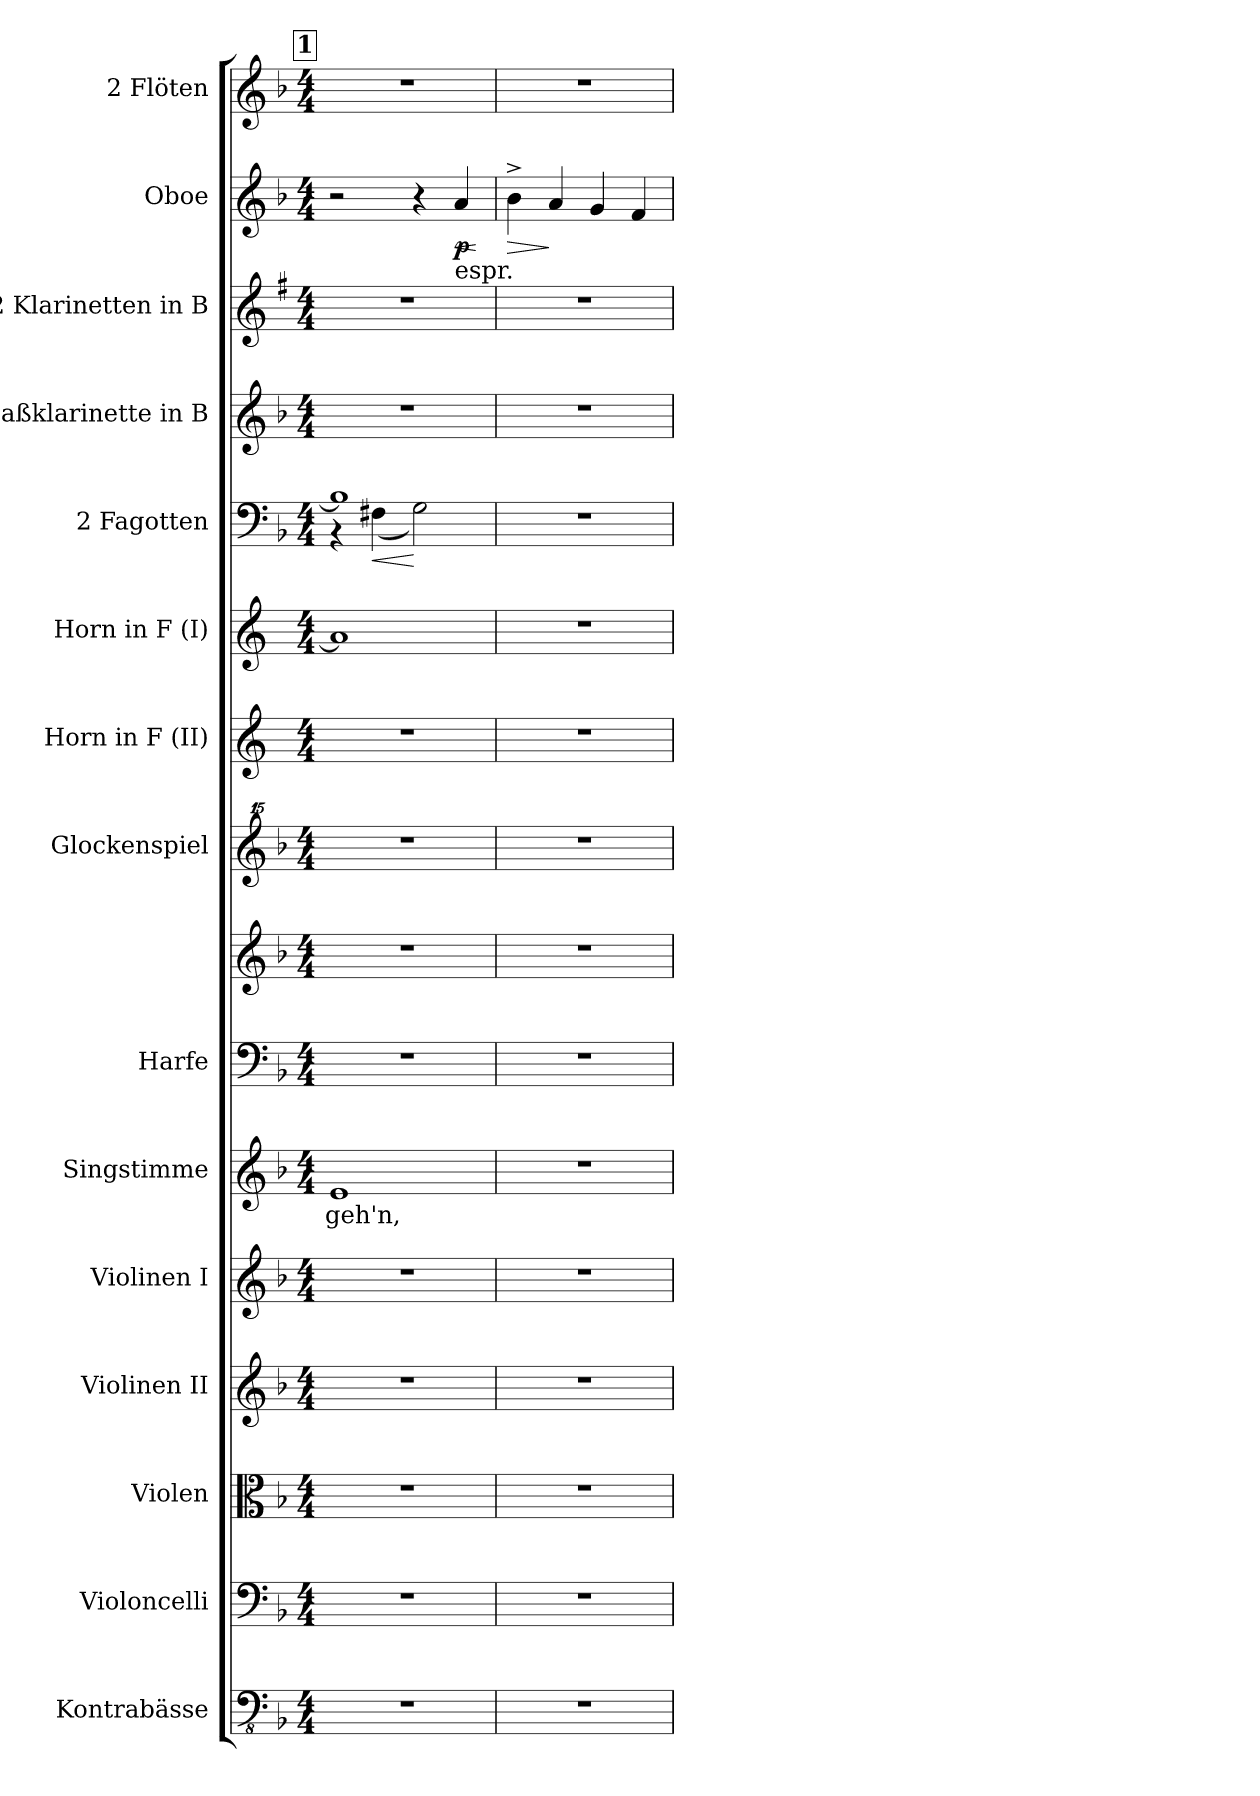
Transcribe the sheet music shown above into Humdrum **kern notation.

**kern	**kern	**kern	**kern	**kern	**kern	**text	**kern	**kern	**kern	**kern	**kern	**kern	**dynam	**kern	**kern	**kern	**dynam	**kern
*part15	*part14	*part13	*part12	*part11	*part10	*part10	*part9	*part9	*part8	*part7	*part6	*part5	*part5	*part4	*part3	*part2	*part2	*part1
*staff16	*staff15	*staff14	*staff13	*staff12	*staff11	*staff11	*staff10	*staff9	*staff8	*staff7	*staff6	*staff5	*staff5	*staff4	*staff3	*staff2	*staff2	*staff1
*I"Kontrabässe	*I"Violoncelli	*I"Violen	*I"Violinen II	*I"Violinen I	*I"Singstimme	*	*I"Harfe	*	*I"Glockenspiel	*I"Horn in F (II)	*I"Horn in F (I)	*I"2 Fagotten	*	*I"Baßklarinette in B	*I"2 Klarinetten in B	*I"Oboe	*	*I"2 Flöten
*I'Kb.	*I'Vc.	*	*I'Vl. II	*I'Vl. I	*I'Singst.	*	*I'Hf.	*	*I'Glk.	*I'Hr. II	*I'Hr. I	*I'Fg.	*	*I'Bklar. (B)	*I'Klar. (B)	*I'Ob.	*	*I'Fl.
*clefFv4	*clefF4	*clefC3	*clefG2	*clefG2	*clefG2	*	*clefF4	*clefG2	*clefG^^2	*clefG2	*clefG2	*clefF4	*	*clefG2	*clefG2	*clefG2	*	*clefG2
*	*	*	*	*	*	*	*	*	*	*ITrd4c7	*ITrd4c7	*	*	*ITrd8c14	*ITrd1c2	*	*	*
*k[b-]	*k[b-]	*k[b-]	*k[b-]	*k[b-]	*k[b-]	*	*k[b-]	*k[b-]	*k[b-]	*k[b-]	*k[b-]	*k[b-]	*	*k[b-]	*k[b-]	*k[b-]	*	*k[b-]
*M4/4	*M4/4	*M4/4	*M4/4	*M4/4	*M4/4	*	*M4/4	*M4/4	*M4/4	*M4/4	*M4/4	*M4/4	*	*M4/4	*M4/4	*M4/4	*	*M4/4
!!LO:REH:place=s1:a:B:fs=14:t=1
=8	=8	=8	=8	=8	=8	=8	=8	=8	=8	=8	=8	=8	=8	=8	=8	=8	=8	=8
!	!	!	!	!	!	!LO:LY:b	!	!	!	!	!	!	!	!	!	!	!	!
*	*	*	*	*	*	*	*	*	*	*	*	*^	*	*	*	*	*	*
1r	1r	1r	1r	1r	1e	-geh'n,	1r	1r	1r	1r	1d]	1B-]	4r	.	1r	1r	2r	.	1r
!	!	!	!	!	!	!	!	!	!	!	!	!	!	!LO:HP:b	!	!	!	!	!
.	.	.	.	.	.	.	.	.	.	.	.	.	(<4F#X\	<	.	.	.	.	.
.	.	.	.	.	.	.	.	.	.	.	.	.	2G\)	[	.	.	4r	.	.
!	!	!	!	!	!	!	!	!	!	!	!	!	!	!	!	!	!LO:TX:b:t=espr.	!	!
!	!	!	!	!	!	!	!	!	!	!	!	!	!	!	!	!	!	!LO:HP:b	!
!	!	!	!	!	!	!	!	!	!	!	!	!	!	!	!	!	!	!LO:DY:n=1:b	!
.	.	.	.	.	.	.	.	.	.	.	.	.	.	.	.	.	4a/	< p	.
*	*	*	*	*	*	*	*	*	*	*	*	*v	*v	*	*	*	*	*	*
.	.	.	.	.	.	.	.	.	.	.	.	.	.	.	.	.	[	.
=9	=9	=9	=9	=9	=9	=9	=9	=9	=9	=9	=9	=9	=9	=9	=9	=9	=9	=9
!	!	!	!	!	!	!	!	!	!	!	!	!	!	!	!	!	!LO:HP:b	!
1r	1r	1r	1r	1r	1r	.	1r	1r	1r	1r	1r	1r	.	1r	1r	4b-^\	>	1r
.	.	.	.	.	.	.	.	.	.	.	.	.	.	.	.	4a/	]	.
.	.	.	.	.	.	.	.	.	.	.	.	.	.	.	.	4g/	.	.
.	.	.	.	.	.	.	.	.	.	.	.	.	.	.	.	4f/	.	.
=	=	=	=	=	=	=	=	=	=	=	=	=	=	=	=	=	=	=
*-	*-	*-	*-	*-	*-	*-	*-	*-	*-	*-	*-	*-	*-	*-	*-	*-	*-	*-
